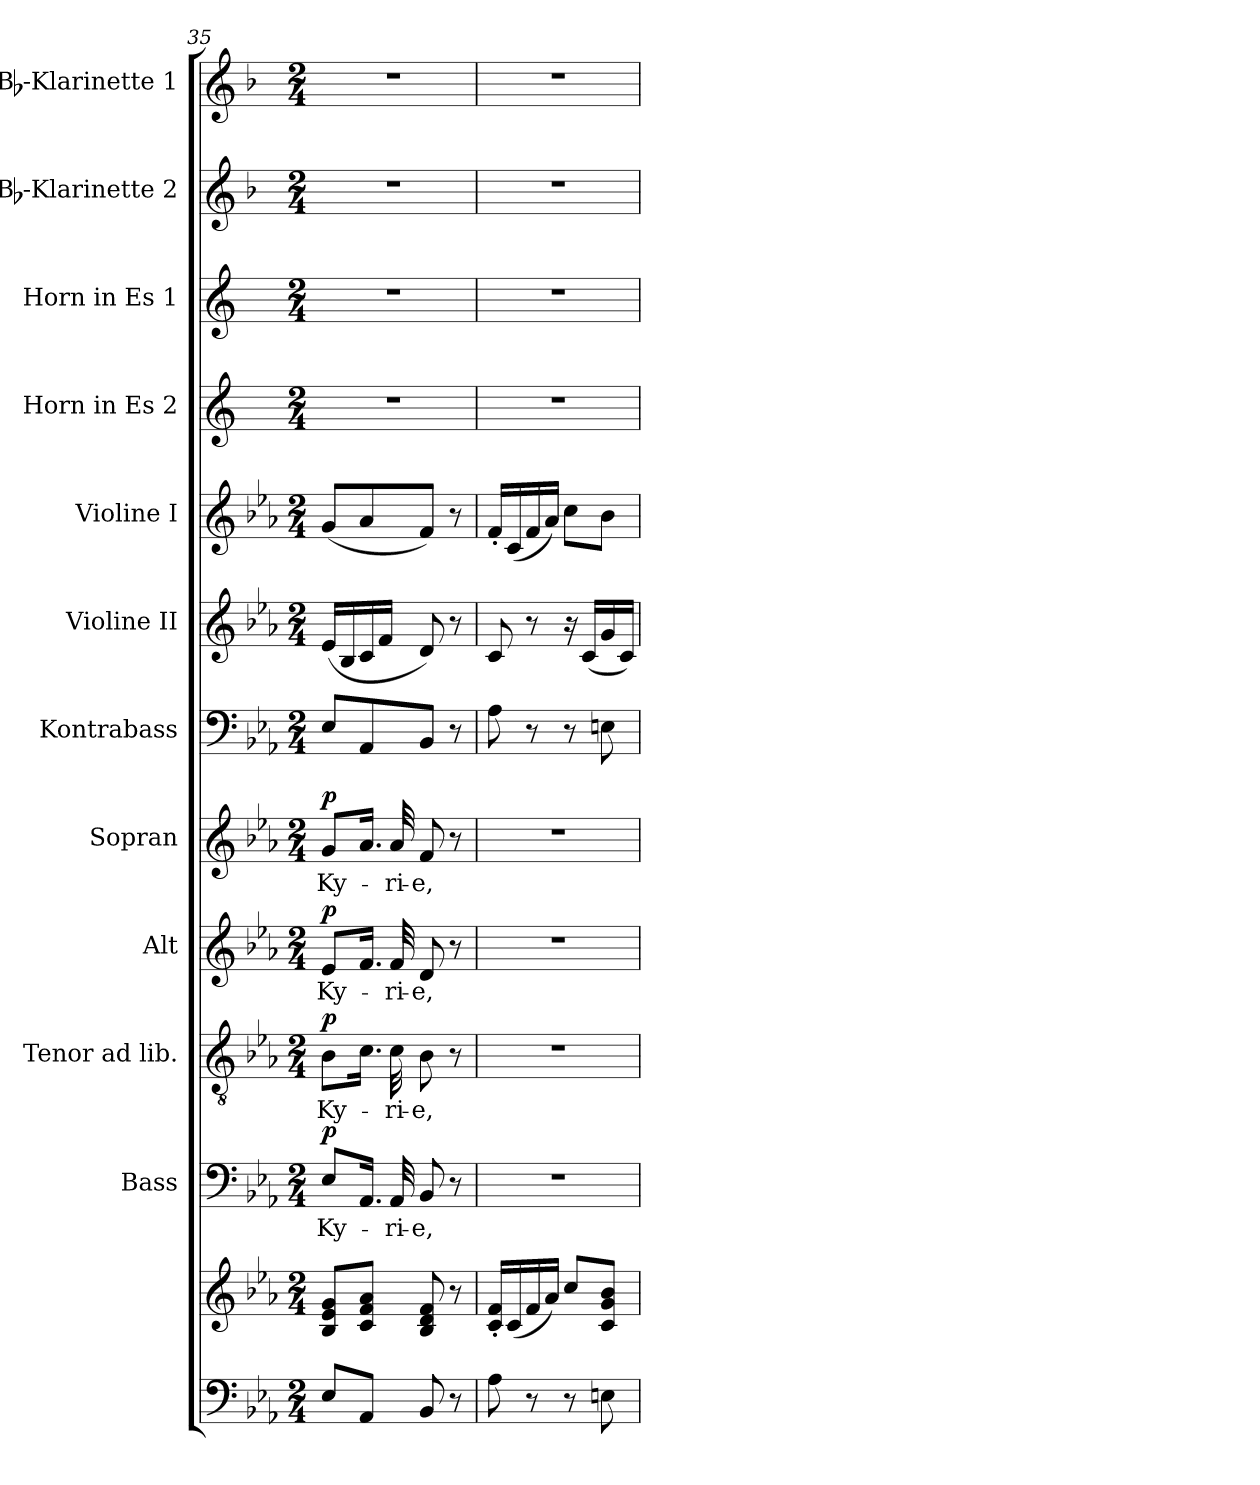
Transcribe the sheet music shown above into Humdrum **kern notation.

**kern	**kern	**kern	**text	**dynam	**kern	**text	**dynam	**kern	**text	**dynam	**kern	**text	**dynam	**kern	**kern	**kern	**kern	**kern	**kern	**kern
*part12	*part12	*part11	*part11	*part11	*part10	*part10	*part10	*part9	*part9	*part9	*part8	*part8	*part8	*part7	*part6	*part5	*part4	*part3	*part2	*part1
*staff13	*staff12	*staff11	*staff11	*staff11	*staff10	*staff10	*staff10	*staff9	*staff9	*staff9	*staff8	*staff8	*staff8	*staff7	*staff6	*staff5	*staff4	*staff3	*staff2	*staff1
*	*	*I"Bass	*	*	*I"Tenor ad lib.	*	*	*I"Alt	*	*	*I"Sopran	*	*	*I"Kontrabass	*I"Violine II	*I"Violine I	*I"Horn in Es 2	*I"Horn in Es 1	*I"Bb-Klarinette 2	*I"Bb-Klarinette 1
*	*	*I'B.	*	*	*I'T.	*	*	*I'A.	*	*	*I'S.	*	*	*I'Kb.	*I'Vl. II	*I'Vl. I	*	*	*I'Bb Kl. 2	*I'Bb Kl. 1
!!LO:PB:g=z
*clefF4	*clefG2	*clefF4	*	*	*clefGv2	*	*	*clefG2	*	*	*clefG2	*	*	*clefF4	*clefG2	*clefG2	*clefG2	*clefG2	*clefG2	*clefG2
*	*	*	*	*	*	*	*	*	*	*	*	*	*	*ITrd7c12	*	*	*ITrd5c9	*ITrd5c9	*ITrd1c2	*ITrd1c2
*k[b-e-a-]	*k[b-e-a-]	*k[b-e-a-]	*	*	*k[b-e-a-]	*	*	*k[b-e-a-]	*	*	*k[b-e-a-]	*	*	*k[b-e-a-]	*k[b-e-a-]	*k[b-e-a-]	*k[b-e-a-]	*k[b-e-a-]	*k[b-e-a-]	*k[b-e-a-]
*E-:	*E-:	*E-:	*	*	*E-:	*	*	*E-:	*	*	*E-:	*	*	*E-:	*E-:	*E-:	*E-:	*E-:	*E-:	*E-:
*M2/4	*M2/4	*M2/4	*	*	*M2/4	*	*	*M2/4	*	*	*M2/4	*	*	*M2/4	*M2/4	*M2/4	*M2/4	*M2/4	*M2/4	*M2/4
=35	=35	=35	=35	=35	=35	=35	=35	=35	=35	=35	=35	=35	=35	=35	=35	=35	=35	=35	=35	=35
!	!	!	!LO:LY:b	!LO:DY:a	!	!LO:LY:b	!LO:DY:a	!	!LO:LY:b	!LO:DY:a	!	!LO:LY:b	!LO:DY:a	!	!	!	!	!	!	!
8E-/L	8B-/ 8e-/ 8g/L	8E-/L	Ky-	p	8B-\L	Ky-	p	8e-/L	Ky-	p	8g/L	Ky-	p	8EE-/L	(<16e-/LL	(<8g/L	2r	2r	2r	2r
.	.	.	.	.	.	.	.	.	.	.	.	.	.	.	16B-/	.	.	.	.	.
8AA-/J	8c/ 8f/ 8a-/J	16.AA-/Jk	.	.	16.c\Jk	.	.	16.f/Jk	.	.	16.a-/Jk	.	.	8AAA-/	16c/	8a-/	.	.	.	.
.	.	.	.	.	.	.	.	.	.	.	.	.	.	.	16f/JJ	.	.	.	.	.
!	!	!	!LO:LY:b	!	!	!LO:LY:b	!	!	!LO:LY:b	!	!	!LO:LY:b	!	!	!	!	!	!	!	!
.	.	32AA-/	-ri-	.	32c\	-ri-	.	32f/	-ri-	.	32a-/	-ri-	.	.	.	.	.	.	.	.
!	!	!	!LO:LY:b	!	!	!LO:LY:b	!	!	!LO:LY:b	!	!	!LO:LY:b	!	!	!	!	!	!	!	!
8BB-/	8B-/ 8d/ 8f/	8BB-/	-e,	.	8B-\	-e,	.	8d/	-e,	.	8f/	-e,	.	8BBB-/J	8d/)	8f/J)	.	.	.	.
8r	8r	8r	.	.	8r	.	.	8r	.	.	8r	.	.	8r	8r	8r	.	.	.	.
=36	=36	=36	=36	=36	=36	=36	=36	=36	=36	=36	=36	=36	=36	=36	=36	=36	=36	=36	=36	=36
8A-\	16c/'< 16f/'<LL	2r	.	.	2r	.	.	2r	.	.	2r	.	.	8AA-\	8c/	16f'</LL	2r	2r	2r	2r
.	(<16c/	.	.	.	.	.	.	.	.	.	.	.	.	.	.	(<16c/	.	.	.	.
8r	16f/	.	.	.	.	.	.	.	.	.	.	.	.	8r	8r	16f/	.	.	.	.
.	16a-/JJ)	.	.	.	.	.	.	.	.	.	.	.	.	.	.	16a-/JJ)	.	.	.	.
8r	8cc/L	.	.	.	.	.	.	.	.	.	.	.	.	8r	16r	8cc\L	.	.	.	.
.	.	.	.	.	.	.	.	.	.	.	.	.	.	.	(<16c/LL	.	.	.	.	.
8En\	8c/ 8g/ 8b-/J	.	.	.	.	.	.	.	.	.	.	.	.	8EEn\	16g/	8b-\J	.	.	.	.
.	.	.	.	.	.	.	.	.	.	.	.	.	.	.	16c/JJ)	.	.	.	.	.
=	=	=	=	=	=	=	=	=	=	=	=	=	=	=	=	=	=	=	=	=
*-	*-	*-	*-	*-	*-	*-	*-	*-	*-	*-	*-	*-	*-	*-	*-	*-	*-	*-	*-	*-
